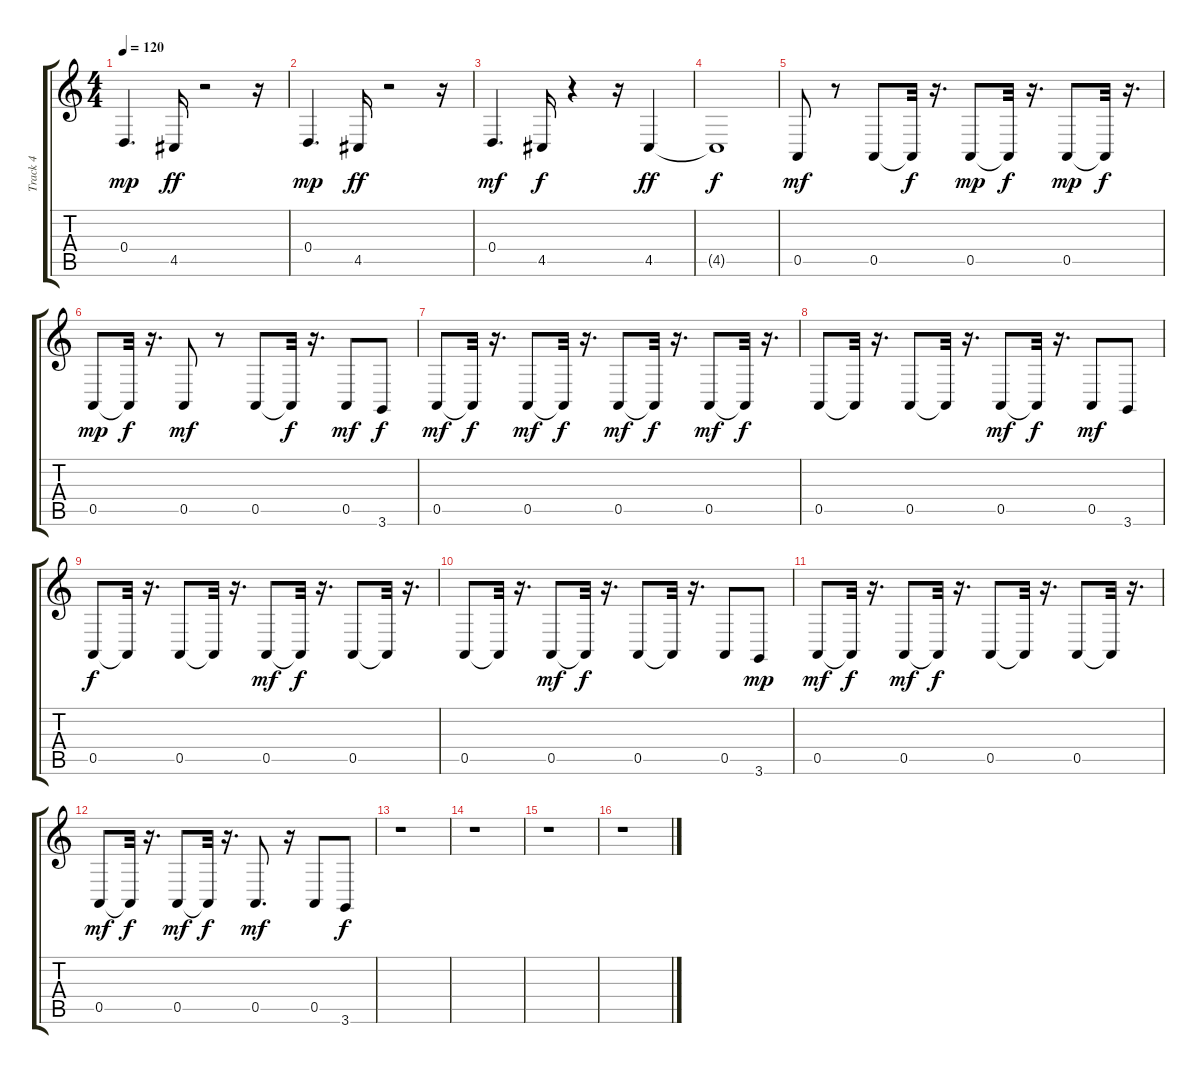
\track ("Track 4" "Track 4") {instrument cello}
\staff {score tabs}
\tuning (E4 B3 G3 D3 A2 E2) {hide}
\ts (4 4)
\tempo 120
\clef g2
\ks c
0.4.4{d dy mp} 4.5.16{dy ff} r.2 r.16 |
0.4.4{d dy mp} 4.5.16{dy ff} r.2 r.16 |
0.4.4{d dy mf} 4.5.16{dy f} r.4 r.16 4.5.4{dy ff} |
4.5{t}.1{dy f} |
0.5.8{dy mf} r.8 0.5.8 0.5{t}.32{dy f} r.16{d} 0.5.8{dy mp} 0.5{t}.32{dy f} r.16{d} 0.5.8{dy mp} 0.5{t}.32{dy f} r.16{d} |
0.5.8{dy mp} 0.5{t}.32{dy f} r.16{d} 0.5.8{dy mf} r.8 0.5.8 0.5{t}.32{dy f} r.16{d} 0.5.8{dy mf} 3.6.8{dy f} |
0.5.8{dy mf} 0.5{t}.32{dy f} r.16{d} 0.5.8{dy mf} 0.5{t}.32{dy f} r.16{d} 0.5.8{dy mf} 0.5{t}.32{dy f} r.16{d} 0.5.8{dy mf} 0.5{t}.32{dy f} r.16{d} |
0.5.8 0.5{t}.32 r.16{d} 0.5.8 0.5{t}.32 r.16{d} 0.5.8{dy mf} 0.5{t}.32{dy f} r.16{d} 0.5.8{dy mf} 3.6.8 |
0.5.8{dy f} 0.5{t}.32 r.16{d} 0.5.8 0.5{t}.32 r.16{d} 0.5.8{dy mf} 0.5{t}.32{dy f} r.16{d} 0.5.8 0.5{t}.32 r.16{d} |
0.5.8 0.5{t}.32 r.16{d} 0.5.8{dy mf} 0.5{t}.32{dy f} r.16{d} 0.5.8 0.5{t}.32 r.16{d} 0.5.8 3.6.8{dy mp} |
0.5.8{dy mf} 0.5{t}.32{dy f} r.16{d} 0.5.8{dy mf} 0.5{t}.32{dy f} r.16{d} 0.5.8 0.5{t}.32 r.16{d} 0.5.8 0.5{t}.32 r.16{d} |
0.5.8{dy mf} 0.5{t}.32{dy f} r.16{d} 0.5.8{dy mf} 0.5{t}.32{dy f} r.16{d} 0.5.8{d dy mf} r.16 0.5.8 3.6.8{dy f} |
r.1 |
r.1 |
r.1 |
r.1
